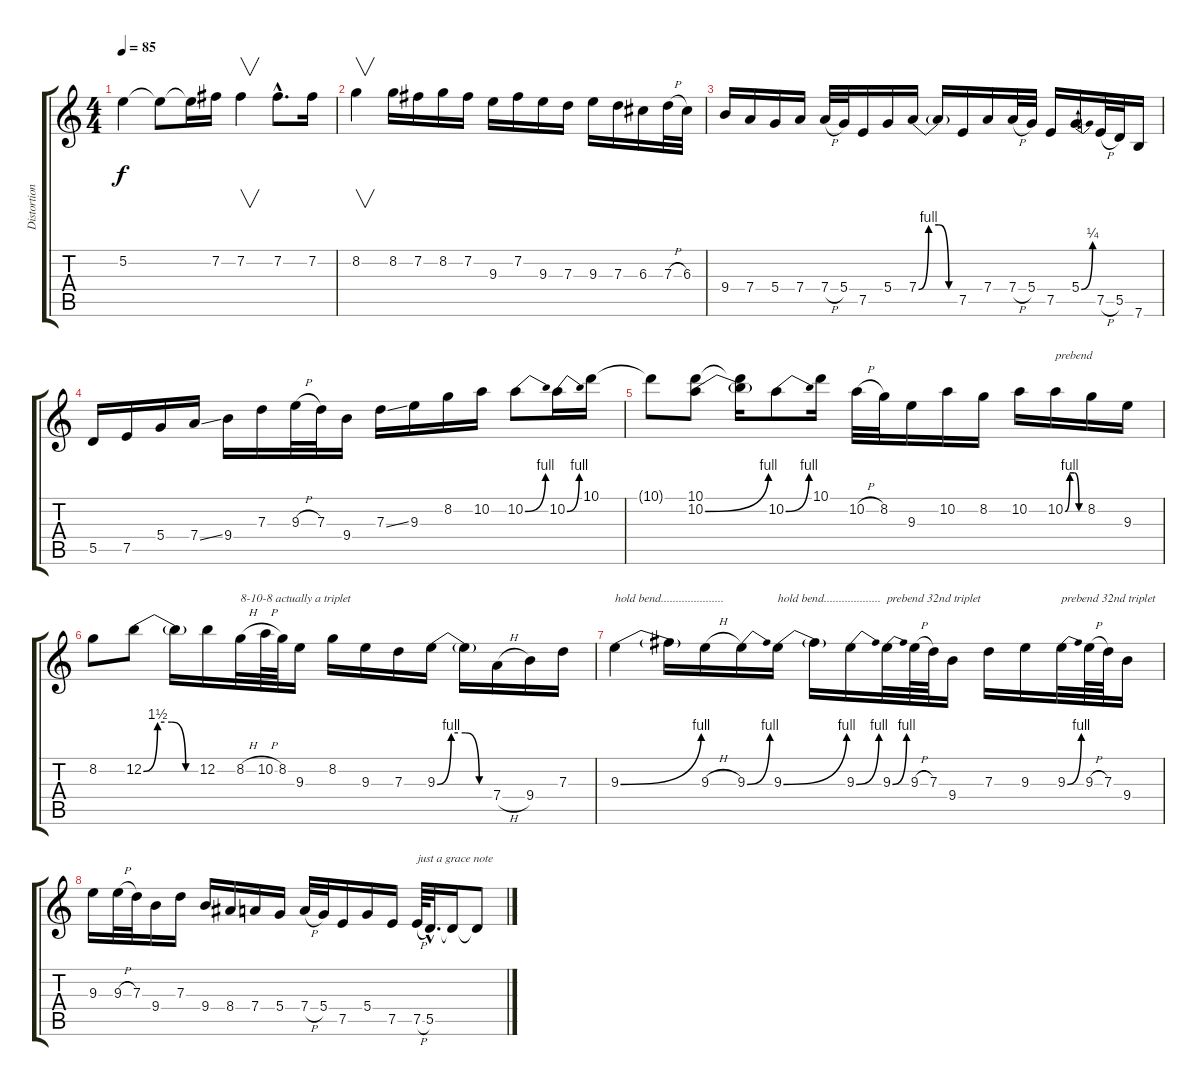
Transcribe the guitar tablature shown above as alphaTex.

\track ("Distortion Guitar" "Distortion") {instrument distortionguitar}
\staff {score tabs}
\tuning (E4 B3 G3 D3 A2 E2) {hide}
\ts (4 4)
\tempo 85
\clef g2
\ks c
5.2.4{dy f instrument distortionguitar} 5.2{t}.8 5.2{t}.16 7.2.16 7.2.4{v} 7.2{hac}.8{d} 7.2.16 |
8.2.4{v} 8.2.16 7.2.16 8.2.16 7.2.16 9.3.16 7.2.16 9.3.16 7.3.16 9.3.16 7.3.16 6.3.16 7.3{h}.32 6.3.32 |
9.4.16 7.4.16 5.4.16 7.4.16 7.4{h}.32 5.4.32 7.5.16 5.4.16 7.4{be (custom 0 0 15 4 30 4 45 0 60 0)}.16 7.4{t}.16 7.5.16 7.4.16 7.4{h}.32 5.4.32 7.5.16 5.4{be (bend 0 0 60 1)}.16 7.5{h}.32 5.5.32 7.6.16 |
5.5.16 7.5.16 5.4.16 7.4{ss}.16 9.4.16 7.3.16 9.3{h}.32 7.3.32 9.4.16 7.3{ss}.16 9.3.16 8.2.16 10.2.16 10.2{be (bend 0 0 60 4)}.8 10.2{be (bend 0 0 60 4)}.16 10.1.16 |
10.1{t}.8 (10.1 10.2{be (bend 0 0 60 4)}).8 (10.1{t} 10.2{t}).16 10.2{be (bend 0 0 60 4)}.8 10.1.16 10.2{h}.32 8.2.32 9.3.16 10.2.16 8.2.16 10.2.16 10.2{be (custom 0 0 15 4 30 4 45 0 60 0)}.16{txt "prebend "} 8.2.16 9.3.16 |
8.2.8 12.2{be (custom 0 0 15 6 30 6 45 0 60 0)}.8 12.2{t}.16 12.2.16 8.2{h}.32{txt "8-10-8 actually a triplet"} 10.2{h}.64 8.2.64 9.3.16 8.2.16 9.3.16 7.3.16 9.3{be (custom 0 0 15 4 30 4 45 0 60 0)}.16 9.3{t}.16 7.4{h}.16 9.4.16 7.3.16 |
9.3{be (bend 0 0 60 4)}.4{txt "hold bend....................."} 9.3{t}.16 9.3{h}.16 9.3{be (bend 0 0 60 4)}.16 9.3{be (bend 0 0 60 4)}.16{txt "hold bend..................."} 9.3{t}.16 9.3{be (bend 0 0 60 4)}.16 9.3{be (bend 0 0 60 4)}.32{txt "prebend 32nd triplet"} 9.3{h}.64 7.3.64 9.4.16 7.3.16 9.3.16 9.3{be (bend 0 0 60 4)}.32{txt "prebend 32nd triplet"} 9.3{h}.64 7.3.64 9.4.16 |
9.3.16 9.3{h}.32 7.3.32 9.4.16 7.3.16 9.4.16 8.4.16 7.4.16 5.4.16 7.4{h}.32 5.4.32 7.5.16 5.4.16 7.5.16 7.5{h}.64{txt "just a grace note"} 5.5{hac}.32{d} 5.5{t}.16 5.5{t}.8
